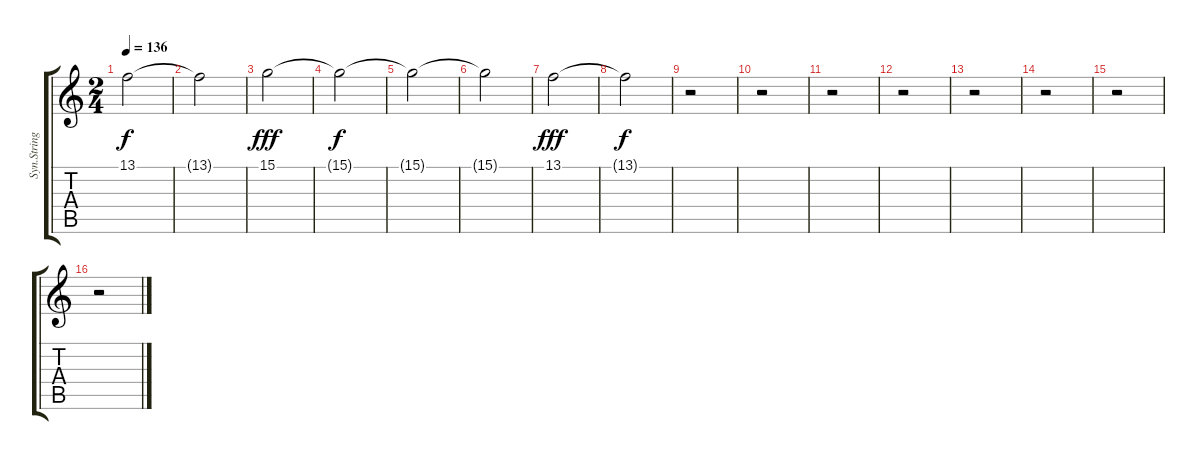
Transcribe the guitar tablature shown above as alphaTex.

\track ("Syn.Strings1" "Syn.String") {instrument synthstrings1}
\staff {score tabs}
\tuning (E4 B3 G3 D3 A2 E2) {hide}
\ts (2 4)
\tempo 136
\clef g2
\ks c
13.1{t}.2{dy f} |
13.1{t}.2 |
15.1.2{dy fff} |
15.1{t}.2{dy f} |
15.1{t}.2 |
15.1{t}.2 |
13.1.2{dy fff} |
13.1{t}.2{dy f} |
r.2 |
r.2 |
r.2 |
r.2 |
r.2 |
r.2 |
r.2 |
r.2
